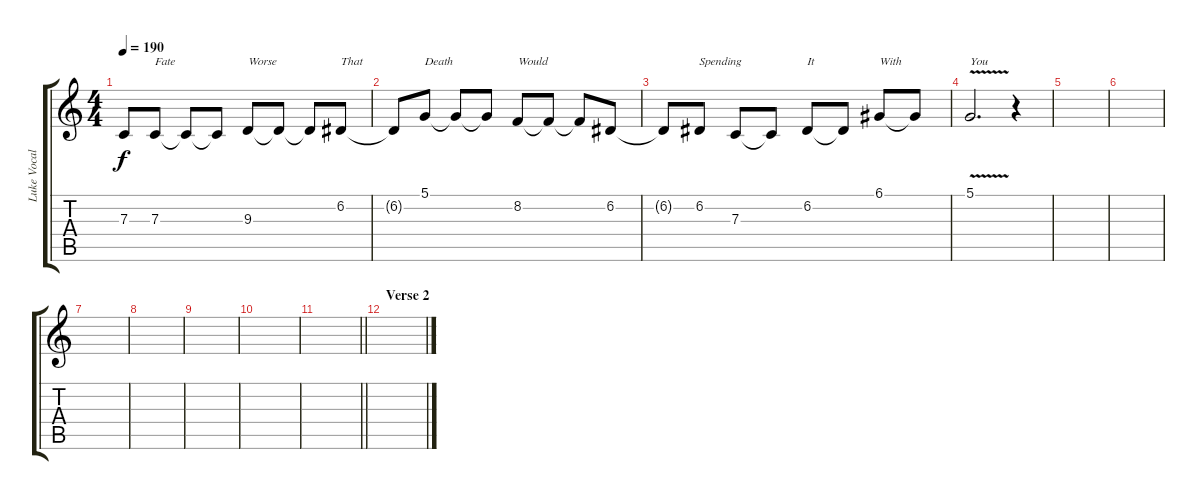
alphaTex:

\track ("Luke Vocals" "Luke Vocal") {instrument clarinet}
\staff {score tabs}
\tuning (D4 A3 F3 C3 G2 C2) {hide}
\ts (4 4)
\tempo 190
\clef g2
\ks c
7.3{t}.8{dy f} 7.3.8{txt "Fate"} 7.3{t}.8 7.3{t}.8 9.3.8{txt "Worse"} 9.3{t}.8 9.3{t}.8 6.2.8{txt "That"} |
6.2{t}.8 5.1.8{txt "Death"} 5.1{t}.8 5.1{t}.8 8.2.8{txt "Would"} 8.2{t}.8 8.2{t}.8 6.2.8 |
6.2{t}.8 6.2.8{txt "Spending"} 7.3.8 7.3{t}.8 6.2.8{txt "It"} 6.2{t}.8 6.1.8{txt "With"} 6.1{t}.8 |
5.1{v}.2{d txt "You"} r.4 |
|
|
|
|
|
|
\barLineRight lightlight
|
\section ("" "Verse 2")
